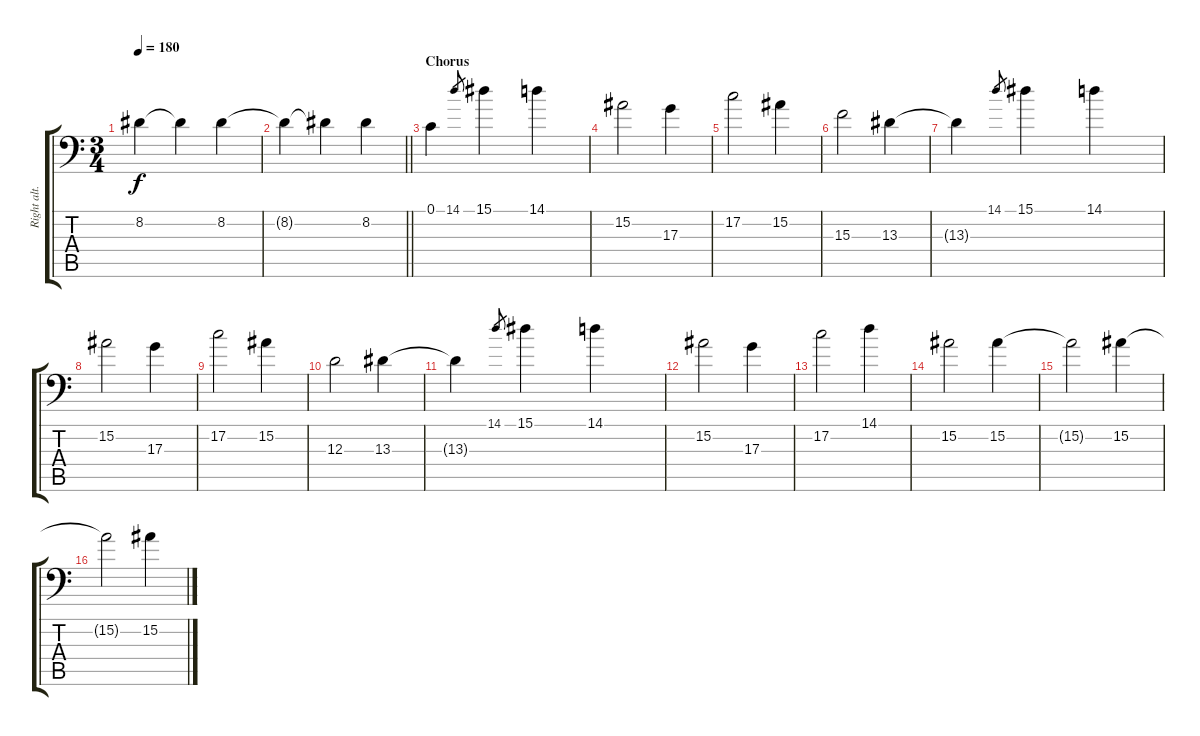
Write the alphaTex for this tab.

\track ("Right alt." "Right alt.") {mute instrument acousticbass}
\staff {score tabs}
\tuning (C3 G2 D2 A1 E1 B0) {hide}
\ts (3 4)
\tempo 180
\clef f4
\ks c
8.2{t}.4{dy f} 8.2{t}.4 8.2.4 |
\barLineRight lightlight
8.2{t}.4 8.2{t}.4 8.2.4 |
\section ("" "Chorus")
0.1.4 14.1.8{gr} 15.1.4 14.1.4 |
15.2.2 17.3.4 |
17.2.2 15.2.4 |
15.3.2 13.3.4 |
13.3{t}.4 14.1.8{gr} 15.1.4 14.1.4 |
15.2.2 17.3.4 |
17.2.2 15.2.4 |
12.3.2 13.3.4 |
13.3{t}.4 14.1.8{gr} 15.1.4 14.1.4 |
15.2.2 17.3.4 |
17.2.2 14.1.4 |
15.2.2 15.2.4 |
15.2{t}.2 15.2.4 |
15.2{t}.2 15.2.4
